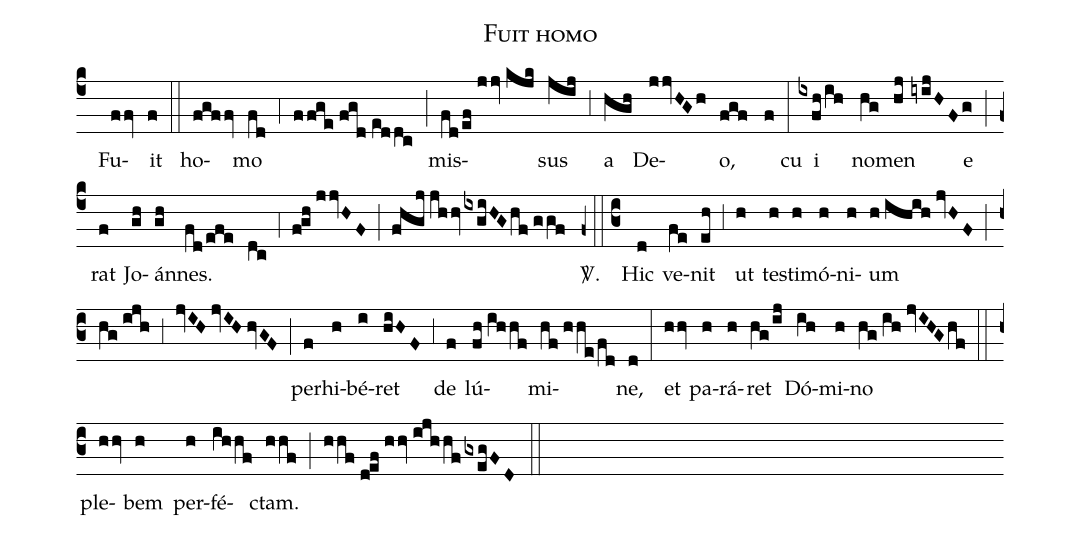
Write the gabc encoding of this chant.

name:Fuit homo;
mode:V;
office-part:Responsoria;
%%
(c4) () Fu(ffv)it(f) (::) ho(fgffv)mo(fd) (;4) (ffge//fgd//eddc) (;) mis(fd/ef//jjv//kjk)sus(jij) (;3) a(hgh) De(jjvHGh)o,(fgf) (f) cu(:)i(ixfh/ih) no(hg)men(hj) (iyijHFg) e(;)rat(f) Jo(gh)án(gh)nes.(fd/efe) (dc) (;4) (f!gh//jjvHF) (;) (fhgj//jhhv/ixgiHG/hf//ggf) <sp>V/</sp>.(z0::c3) Hic(d) ve(fe)nit(eh) (;3) ut(h) te(h)sti(h)mó(h)ni(h)um(h//ihih//jvHF) (;) (hg//ijh) (;3) (jvIH//jvIH//hvGF) (;) per(f)hi(h)bé(i)ret(hiHF) (;3) de(f) lú(fh//ihhf)mi(hf//hhe/fd)ne,(d) (:) et(hhv) pa(h)rá(h)ret(hg/ij) Dó(ih)mi(h)no(hg//ih//jvIHG/hf) (::) ple(hhv)bem(h) per(h)fé(ihhf)ctam.(hhf) (;) (hhf//d!ef//hhv//ijhhf/gxegFD) (::)
